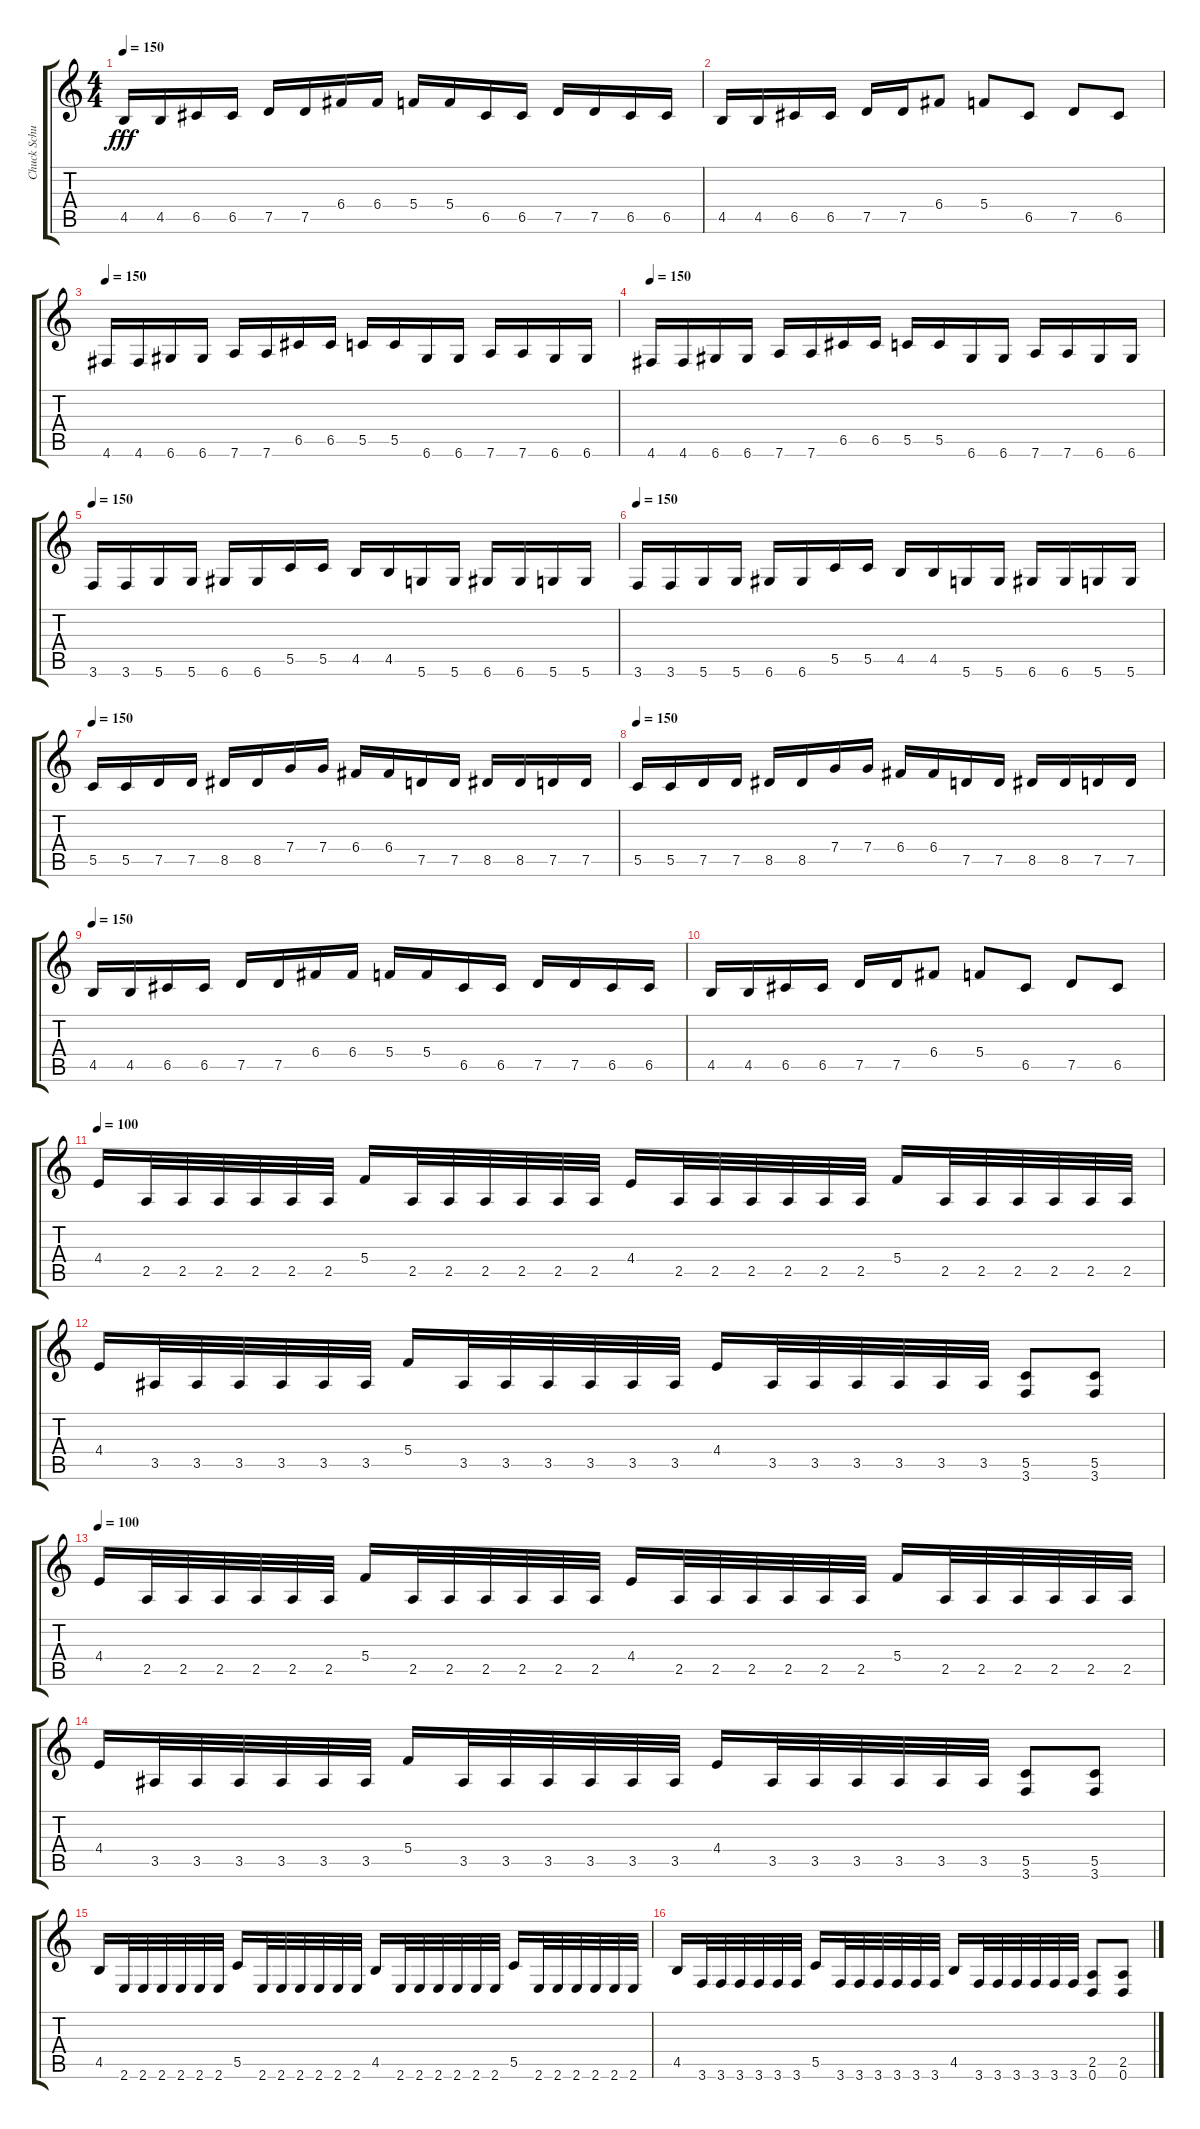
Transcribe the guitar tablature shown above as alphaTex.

\track ("Chuck Schuldiner" "Chuck Schu") {instrument distortionguitar}
\staff {score tabs}
\tuning (D4 A3 F3 C3 G2 D2) {hide}
\ts (4 4)
\tempo 150
\clef g2
\ks c
4.5.16{dy fff} 4.5.16 6.5.16 6.5.16 7.5.16 7.5.16 6.4.16 6.4.16 5.4.16 5.4.16 6.5.16 6.5.16 7.5.16 7.5.16 6.5.16 6.5.16 |
4.5.16 4.5.16 6.5.16 6.5.16 7.5.16 7.5.16 6.4.8{instrument guitarharmonics} 5.4.8 6.5.8 7.5.8 6.5.8 |
\tempo 150
4.6.16{instrument distortionguitar} 4.6.16 6.6.16 6.6.16 7.6.16 7.6.16 6.5.16 6.5.16 5.5.16 5.5.16 6.6.16 6.6.16 7.6.16 7.6.16 6.6.16 6.6.16 |
\tempo 150
4.6.16 4.6.16 6.6.16 6.6.16 7.6.16 7.6.16 6.5.16 6.5.16 5.5.16 5.5.16 6.6.16 6.6.16 7.6.16 7.6.16 6.6.16 6.6.16 |
\tempo 150
3.6.16 3.6.16 5.6.16 5.6.16 6.6.16 6.6.16 5.5.16 5.5.16 4.5.16 4.5.16 5.6.16 5.6.16 6.6.16 6.6.16 5.6.16 5.6.16 |
\tempo 150
3.6.16 3.6.16 5.6.16 5.6.16 6.6.16 6.6.16 5.5.16 5.5.16 4.5.16 4.5.16 5.6.16 5.6.16 6.6.16 6.6.16 5.6.16 5.6.16 |
\tempo 150
5.5.16 5.5.16 7.5.16 7.5.16 8.5.16 8.5.16 7.4.16 7.4.16 6.4.16 6.4.16 7.5.16 7.5.16 8.5.16 8.5.16 7.5.16 7.5.16 |
\tempo 150
5.5.16 5.5.16 7.5.16 7.5.16 8.5.16 8.5.16 7.4.16 7.4.16 6.4.16 6.4.16 7.5.16 7.5.16 8.5.16 8.5.16 7.5.16 7.5.16 |
\tempo 150
4.5.16 4.5.16 6.5.16 6.5.16 7.5.16 7.5.16 6.4.16 6.4.16 5.4.16 5.4.16 6.5.16 6.5.16 7.5.16 7.5.16 6.5.16 6.5.16 |
4.5.16 4.5.16 6.5.16 6.5.16 7.5.16 7.5.16 6.4.8{instrument guitarharmonics} 5.4.8 6.5.8 7.5.8 6.5.8 |
\tempo 100
4.4.16{instrument distortionguitar} 2.5.32 2.5.32 2.5.32 2.5.32 2.5.32 2.5.32 5.4.16 2.5.32 2.5.32 2.5.32 2.5.32 2.5.32 2.5.32 4.4.16{instrument distortionguitar} 2.5.32 2.5.32 2.5.32 2.5.32 2.5.32 2.5.32 5.4.16 2.5.32 2.5.32 2.5.32 2.5.32 2.5.32 2.5.32 |
4.4.16 3.5.32 3.5.32 3.5.32 3.5.32 3.5.32 3.5.32 5.4.16 3.5.32 3.5.32 3.5.32 3.5.32 3.5.32 3.5.32 4.4.16 3.5.32 3.5.32 3.5.32 3.5.32 3.5.32 3.5.32 (5.5 3.6).8 (5.5 3.6).8 |
\tempo 100
4.4.16{instrument distortionguitar} 2.5.32 2.5.32 2.5.32 2.5.32 2.5.32 2.5.32 5.4.16 2.5.32 2.5.32 2.5.32 2.5.32 2.5.32 2.5.32 4.4.16{instrument distortionguitar} 2.5.32 2.5.32 2.5.32 2.5.32 2.5.32 2.5.32 5.4.16 2.5.32 2.5.32 2.5.32 2.5.32 2.5.32 2.5.32 |
4.4.16 3.5.32 3.5.32 3.5.32 3.5.32 3.5.32 3.5.32 5.4.16 3.5.32 3.5.32 3.5.32 3.5.32 3.5.32 3.5.32 4.4.16 3.5.32 3.5.32 3.5.32 3.5.32 3.5.32 3.5.32 (5.5 3.6).8 (5.5 3.6).8 |
4.5.16 2.6.32 2.6.32 2.6.32 2.6.32 2.6.32 2.6.32 5.5.16 2.6.32 2.6.32 2.6.32 2.6.32 2.6.32 2.6.32 4.5.16 2.6.32 2.6.32 2.6.32 2.6.32 2.6.32 2.6.32 5.5.16 2.6.32 2.6.32 2.6.32 2.6.32 2.6.32 2.6.32 |
4.5.16 3.6.32 3.6.32 3.6.32 3.6.32 3.6.32 3.6.32 5.5.16 3.6.32 3.6.32 3.6.32 3.6.32 3.6.32 3.6.32 4.5.16 3.6.32 3.6.32 3.6.32 3.6.32 3.6.32 3.6.32 (2.5 0.6).8 (2.5 0.6).8
